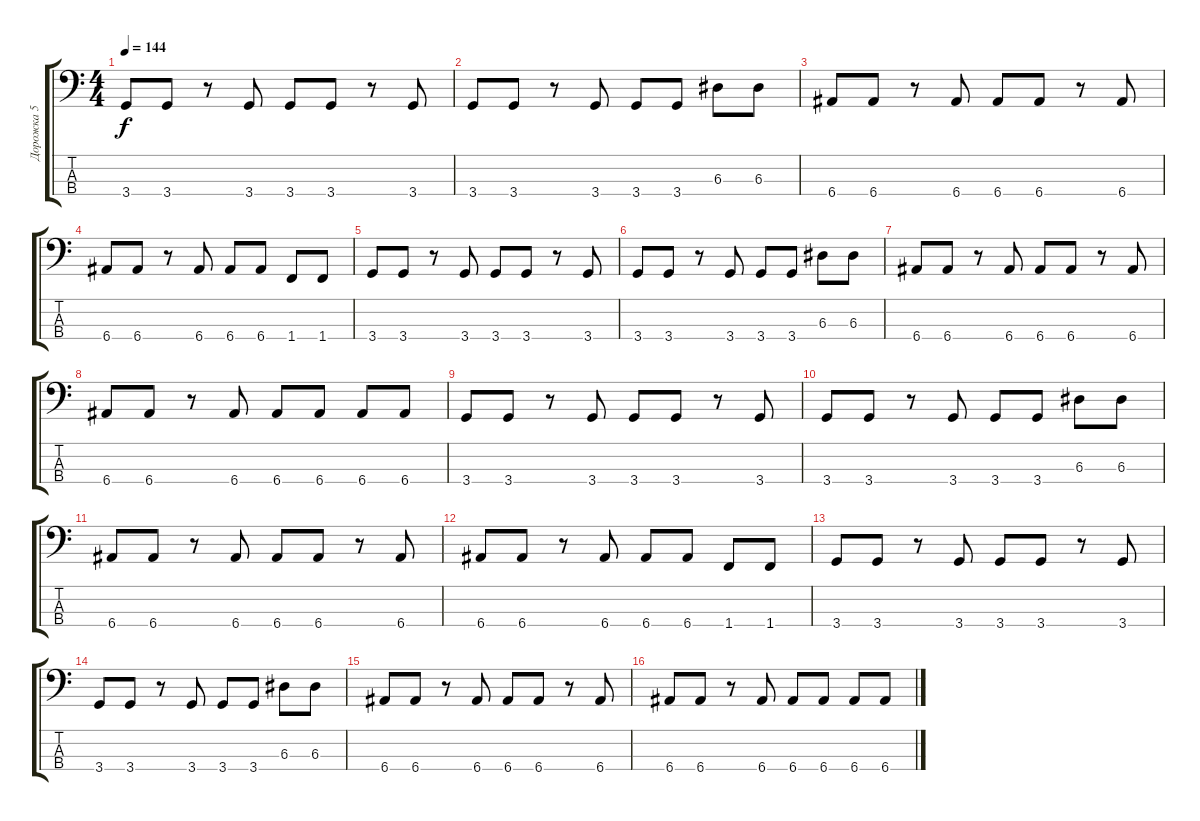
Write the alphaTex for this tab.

\track ("Дорожка 5" "Дорожка 5") {instrument electricbasspick}
\staff {score tabs}
\tuning (G2 D2 A1 E1) {hide}
\ts (4 4)
\tempo 144
\clef f4
\ks c
3.4.8{dy f} 3.4.8 r.8 3.4.8 3.4.8 3.4.8 r.8 3.4.8 |
3.4.8 3.4.8 r.8 3.4.8 3.4.8 3.4.8 6.3.8 6.3.8 |
6.4.8 6.4.8 r.8 6.4.8 6.4.8 6.4.8 r.8 6.4.8 |
6.4.8 6.4.8 r.8 6.4.8 6.4.8 6.4.8 1.4.8 1.4.8 |
3.4.8 3.4.8 r.8 3.4.8 3.4.8 3.4.8 r.8 3.4.8 |
3.4.8 3.4.8 r.8 3.4.8 3.4.8 3.4.8 6.3.8 6.3.8 |
6.4.8 6.4.8 r.8 6.4.8 6.4.8 6.4.8 r.8 6.4.8 |
6.4.8 6.4.8 r.8 6.4.8 6.4.8 6.4.8 6.4.8 6.4.8 |
3.4.8 3.4.8 r.8 3.4.8 3.4.8 3.4.8 r.8 3.4.8 |
3.4.8 3.4.8 r.8 3.4.8 3.4.8 3.4.8 6.3.8 6.3.8 |
6.4.8 6.4.8 r.8 6.4.8 6.4.8 6.4.8 r.8 6.4.8 |
6.4.8 6.4.8 r.8 6.4.8 6.4.8 6.4.8 1.4.8 1.4.8 |
3.4.8 3.4.8 r.8 3.4.8 3.4.8 3.4.8 r.8 3.4.8 |
3.4.8 3.4.8 r.8 3.4.8 3.4.8 3.4.8 6.3.8 6.3.8 |
6.4.8 6.4.8 r.8 6.4.8 6.4.8 6.4.8 r.8 6.4.8 |
6.4.8 6.4.8 r.8 6.4.8 6.4.8 6.4.8 6.4.8 6.4.8
